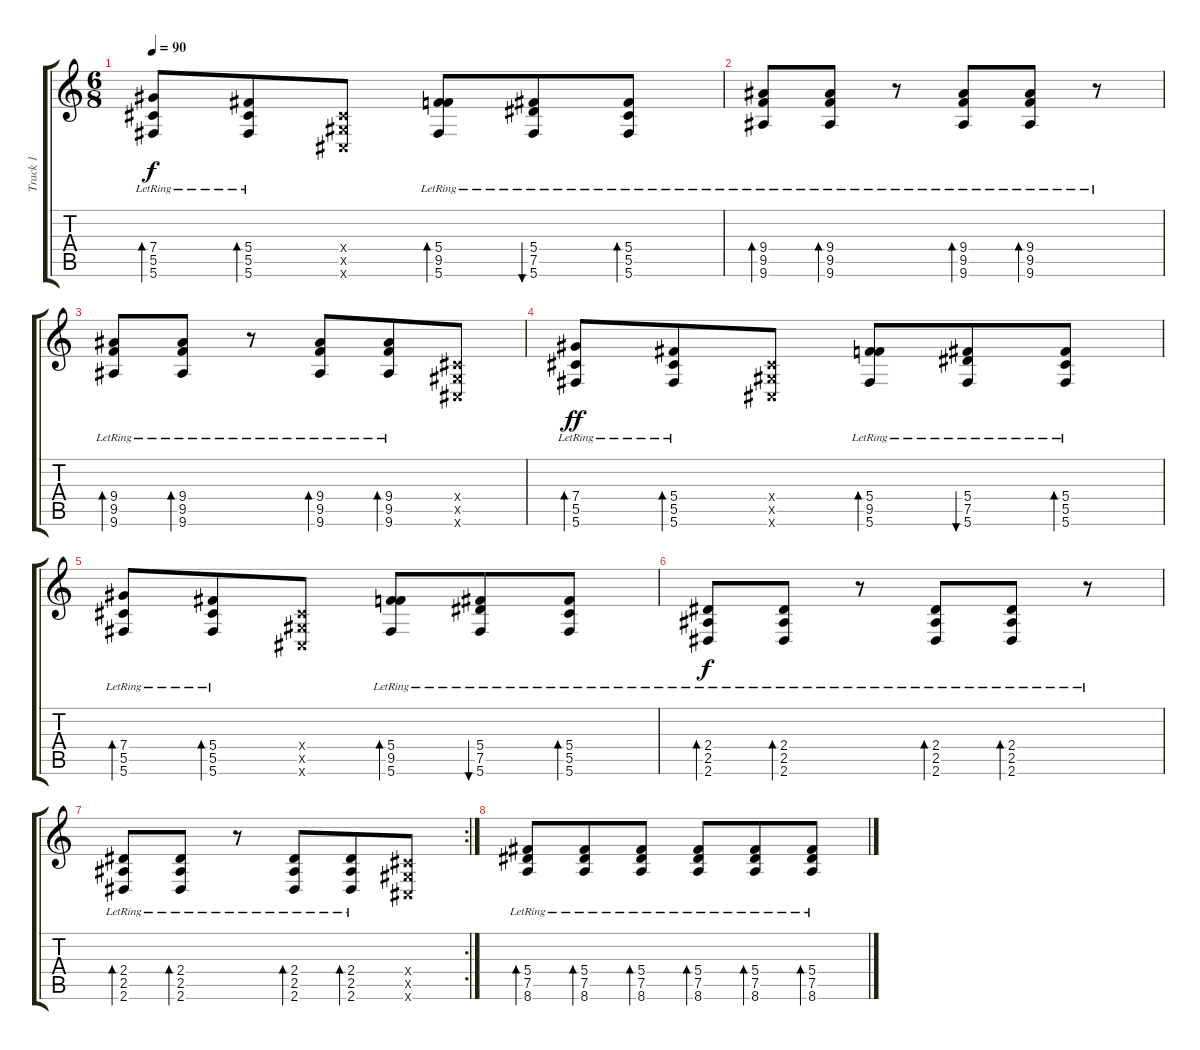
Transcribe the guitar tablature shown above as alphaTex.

\track ("Track 1" "Track 1") {instrument acousticguitarsteel}
\staff {score tabs}
\tuning (Eb4 Bb3 Gb3 Db3 Ab2 Db2) {hide}
\ts (6 8)
\tempo 90
\clef g2
\ks c
(7.4{lr} 5.5{lr} 5.6{lr}).8{bd 60 dy f} (5.4{lr} 5.5{lr} 5.6{lr}).8{bd 60} (0.4{x} 0.5{x} 0.6{x}).8 (5.4{lr} 9.5{lr} 5.6{lr}).8{bd 60} (5.4{lr} 7.5{lr} 5.6{lr}).8{bu 60} (5.4{lr} 5.5{lr} 5.6{lr}).8{bd 60} |
(9.4{lr} 9.5{lr} 9.6{lr}).8{bd 60} (9.4{lr} 9.5{lr} 9.6{lr}).8{bd 60} r.8 (9.4{lr} 9.5{lr} 9.6{lr}).8{bd 60} (9.4{lr} 9.5{lr} 9.6{lr}).8{bd 60} r.8 |
(9.4{lr} 9.5{lr} 9.6{lr}).8{bd 60} (9.4{lr} 9.5{lr} 9.6{lr}).8{bd 60} r.8 (9.4{lr} 9.5{lr} 9.6{lr}).8{bd 60} (9.4{lr} 9.5{lr} 9.6{lr}).8{bd 60} (0.4{x} 0.5{x} 0.6{x}).8 |
(7.4{lr} 5.5{lr} 5.6{lr}).8{bd 60 dy ff} (5.4{lr} 5.5{lr} 5.6{lr}).8{bd 60} (0.4{x} 0.5{x} 0.6{x}).8 (5.4{lr} 9.5{lr} 5.6{lr}).8{bd 60} (5.4{lr} 7.5{lr} 5.6{lr}).8{bu 60} (5.4{lr} 5.5{lr} 5.6{lr}).8{bd 60} |
(7.4{lr} 5.5{lr} 5.6{lr}).8{bd 60} (5.4{lr} 5.5{lr} 5.6{lr}).8{bd 60} (0.4{x} 0.5{x} 0.6{x}).8 (5.4{lr} 9.5{lr} 5.6{lr}).8{bd 60} (5.4{lr} 7.5{lr} 5.6{lr}).8{bu 60} (5.4{lr} 5.5{lr} 5.6{lr}).8{bd 60} |
(2.4{lr} 2.5{lr} 2.6{lr}).8{bd 60 dy f} (2.4{lr} 2.5{lr} 2.6{lr}).8{bd 60} r.8 (2.4{lr} 2.5{lr} 2.6{lr}).8{bd 60} (2.4{lr} 2.5{lr} 2.6{lr}).8{bd 60} r.8 |
\rc 2
(2.4{lr} 2.5{lr} 2.6{lr}).8{bd 60} (2.4{lr} 2.5{lr} 2.6{lr}).8{bd 60} r.8 (2.4{lr} 2.5{lr} 2.6{lr}).8{bd 60} (2.4{lr} 2.5{lr} 2.6{lr}).8{bd 60} (0.4{x} 0.5{x} 0.6{x}).8 |
(5.4{lr} 7.5{lr} 8.6{lr}).8{bd 60} (5.4{lr} 7.5{lr} 8.6{lr}).8{bd 60} (5.4{lr} 7.5{lr} 8.6{lr}).8{bd 60} (5.4{lr} 7.5{lr} 8.6{lr}).8{bd 60} (5.4{lr} 7.5{lr} 8.6{lr}).8{bd 60} (5.4{lr} 7.5{lr} 8.6{lr}).8{bd 60}
